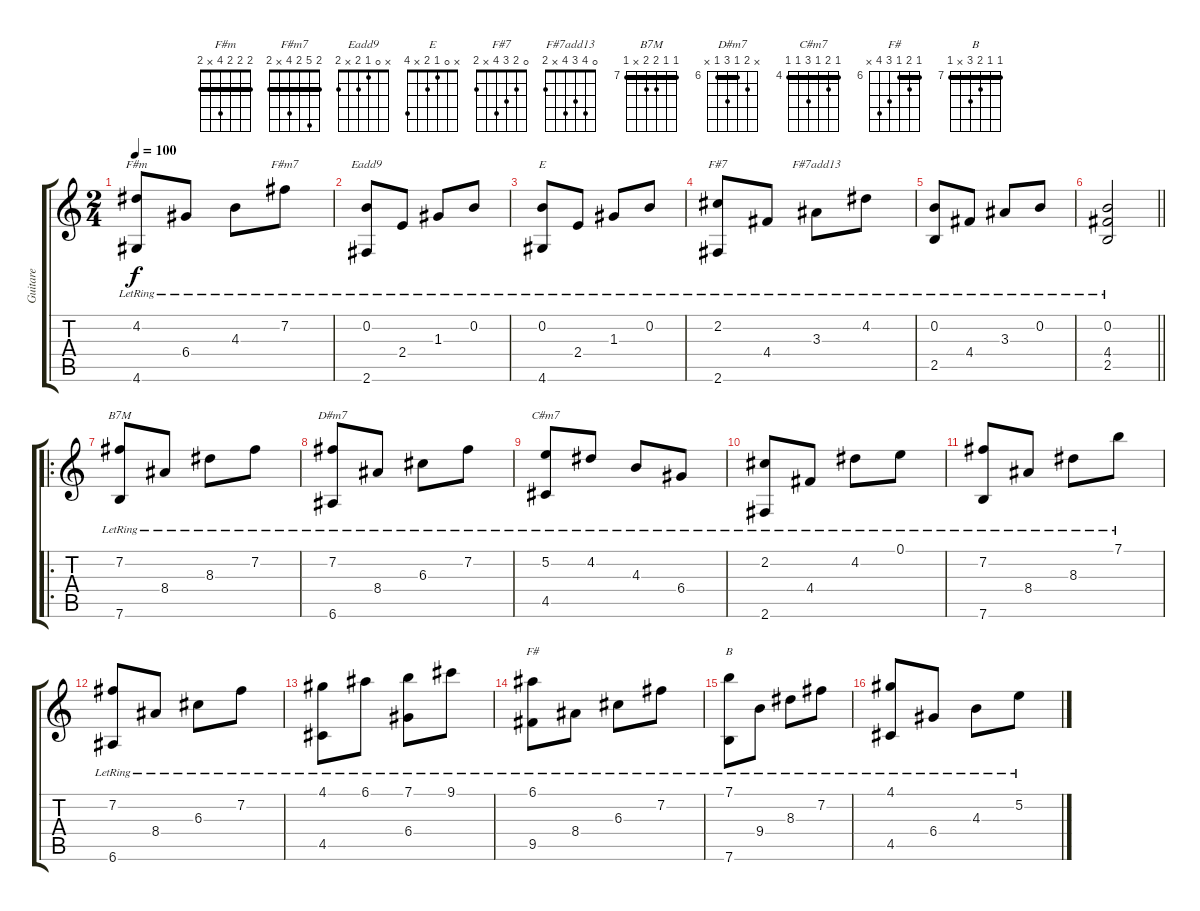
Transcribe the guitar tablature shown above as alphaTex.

\track ("Guitare" "Guitare") {instrument acousticguitarnylon}
\staff {score tabs}
\tuning (E4 B3 G3 D3 A2 E2) {hide}
\chord ("F#m" 2 2 2 4 x 2) {barre 2}
\chord ("F#m7" 2 5 2 4 x 2) {barre 2}
\chord ("Eadd9" x 0 1 2 x 2)
\chord ("E" x 0 1 2 x 4)
\chord ("F#7" 0 2 3 4 x 2)
\chord ("F#7add13" 0 4 3 4 x 2)
\chord ("B7M" 7 7 8 8 x 7) {firstfret 7 barre 7}
\chord ("D#m7" x 7 6 8 6 x) {firstfret 6 barre 6}
\chord ("C#m7" 4 5 4 6 4 4) {firstfret 4 barre 4}
\chord ("F#" 6 7 6 8 9 x) {firstfret 6 barre 6}
\chord ("B" 7 7 8 9 x 7) {firstfret 7 barre 7}
\ts (2 4)
\tempo 100
\clef g2
\ks c
(4.2{lr} 4.6{lr}).8{ch "F#m" dy f} 6.4{lr}.8 4.3{lr}.8 7.2{lr}.8{ch "F#m7"} |
(0.2{lr} 2.6{lr}).8{ch "Eadd9"} 2.4{lr}.8 1.3{lr}.8 0.2{lr}.8 |
(0.2{lr} 4.6{lr}).8{ch "E"} 2.4{lr}.8 1.3{lr}.8 0.2{lr}.8 |
(2.2{lr} 2.6{lr}).8{ch "F#7"} 4.4{lr}.8 3.3{lr}.8{ch "F#7add13"} 4.2{lr}.8 |
(0.2{lr} 2.5{lr}).8 4.4{lr}.8 3.3{lr}.8 0.2{lr}.8 |
\barLineRight lightlight
(0.2{lr} 4.4{lr} 2.5{lr}).2 |
\ro
(7.2{lr} 7.6{lr}).8{ch "B7M"} 8.4{lr}.8 8.3{lr}.8 7.2{lr}.8 |
(7.2{lr} 6.6{lr}).8{ch "D#m7"} 8.4{lr}.8 6.3{lr}.8 7.2{lr}.8 |
(5.2{lr} 4.5{lr}).8{ch "C#m7"} 4.2{lr}.8 4.3{lr}.8 6.4{lr}.8 |
(2.2{lr} 2.6{lr}).8 4.4{lr}.8 4.2{lr}.8 0.1{lr}.8 |
(7.2{lr} 7.6{lr}).8 8.4{lr}.8 8.3{lr}.8 7.1{lr}.8 |
(7.2{lr} 6.6{lr}).8 8.4{lr}.8 6.3{lr}.8 7.2{lr}.8 |
(4.1{lr} 4.5{lr}).8 6.1{lr}.8 (7.1{lr} 6.4{lr}).8 9.1{lr}.8 |
(6.1{lr} 9.5{lr}).8{ch "F#"} 8.4{lr}.8 6.3{lr}.8 7.2{lr}.8 |
(7.1{lr} 7.6{lr}).8{ch "B"} 9.4{lr}.8 8.3{lr}.8 7.2{lr}.8 |
(4.1{lr} 4.5{lr}).8 6.4{lr}.8 4.3{lr}.8 5.2{lr}.8
